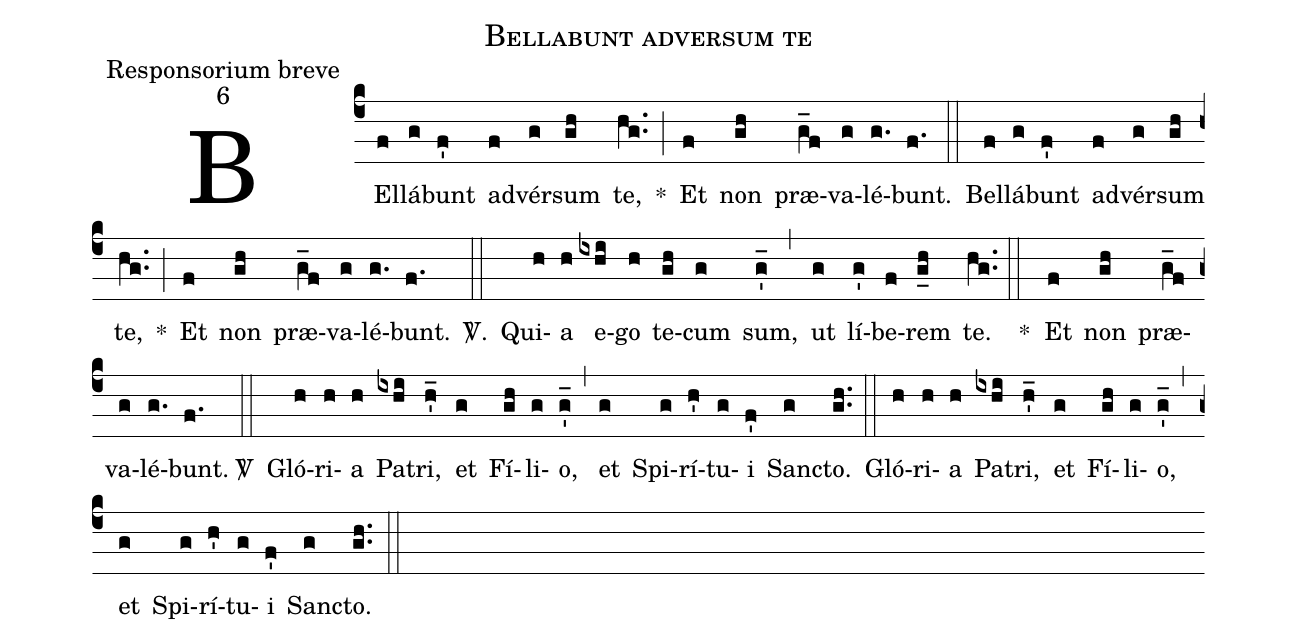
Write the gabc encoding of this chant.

name:Bellabunt adversum te;
office-part:Responsorium breve;
mode:6;
%%
(c4) BEl(f)lá(g)bunt(f') ad(f)vér(g)sum(gh) te,(hg..) *(;) Et(f) non(gh) præ(g_f)va(g)lé(g.)bunt.(f.) (::)
Bel(f)lá(g)bunt(f') ad(f)vér(g)sum(gh) te,(hg..) *(;) Et(f) non(gh) præ(g_f)va(g)lé(g.)bunt.(f.)
<sp>V/</sp>.(::) Qui(h)a(h) e(ixhi)go(h) te(gh)cum(g) sum,(g'_) (,) ut(g) lí(g')be(f)rem(g_h) te.(hg..) (::)
*() Et(f) non(gh) præ(g_f)va(g)lé(g.)bunt.(f.)
 <sp>V/</sp> (::)Gló(h)ri(h)a(h) Pa(ixhi)tri,(h'_) et(g) Fí(gh)li(g)o,(g'_) (,) et(g) Spi(g)rí(h')tu(g)i(f') Sanc(g)to.(gh..) (::)
Gló(h)ri(h)a(h) Pa(ixhi)tri,(h'_) et(g) Fí(gh)li(g)o,(g'_) (,) et(g) Spi(g)rí(h')tu(g)i(f') Sanc(g)to.(gh..) (::)
